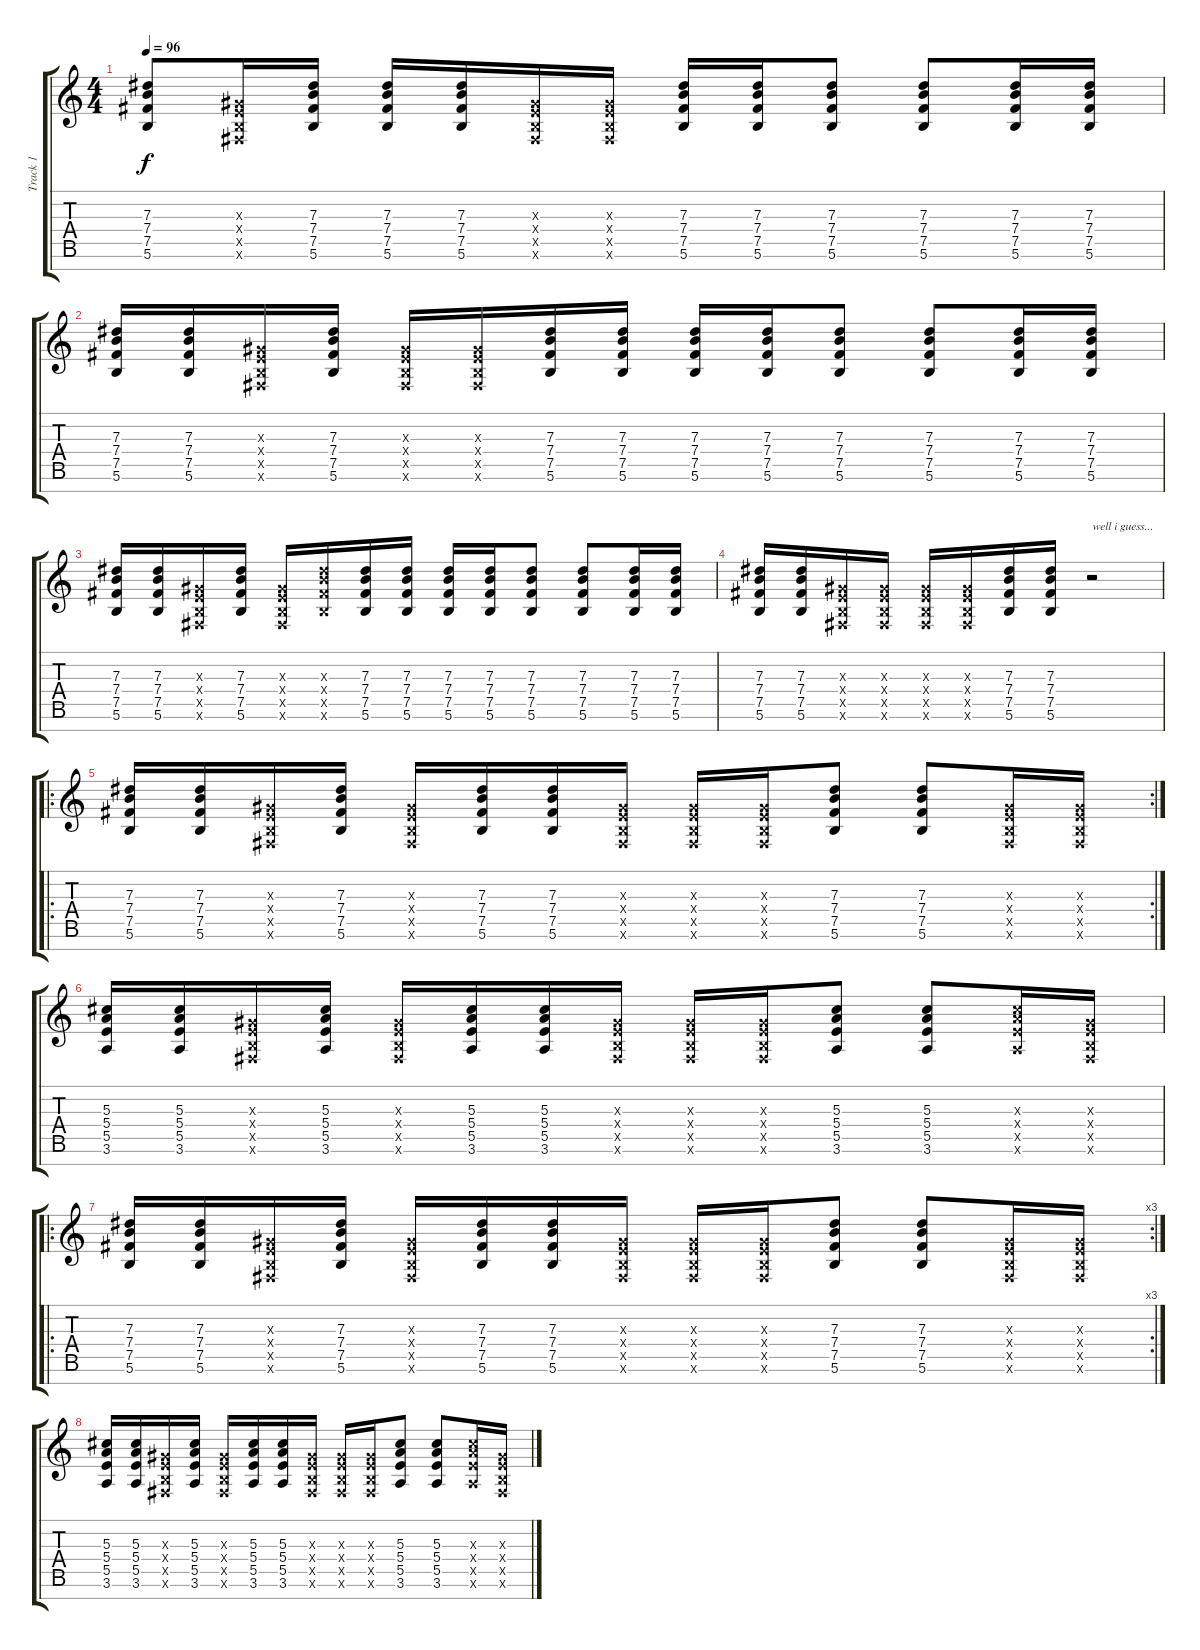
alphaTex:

\track ("Track 1" "Track 1") {instrument electricguitarclean}
\staff {score tabs}
\tuning (Db4 Db4 Ab3 E3 B2 Gb2 B1) {hide}
\ts (4 4)
\tempo 96
\clef g2
\ks c
(7.3 7.4 7.5 5.6).8{dy f instrument electricguitarclean} (0.3{x} 0.4{x} 0.5{x} 0.6{x}).16 (7.3 7.4 7.5 5.6).16 (7.3 7.4 7.5 5.6).16 (7.3 7.4 7.5 5.6).16 (0.3{x} 0.4{x} 0.5{x} 0.6{x}).16 (0.3{x} 0.4{x} 0.5{x} 0.6{x}).16 (7.3 7.4 7.5 5.6).16 (7.3 7.4 7.5 5.6).16 (7.3 7.4 7.5 5.6).8 (7.3 7.4 7.5 5.6).8 (7.3 7.4 7.5 5.6).16 (7.3 7.4 7.5 5.6).16 |
(7.3 7.4 7.5 5.6).16 (7.3 7.4 7.5 5.6).16 (0.3{x} 0.4{x} 0.5{x} 0.6{x}).16 (7.3 7.4 7.5 5.6).16 (0.3{x} 0.4{x} 0.5{x} 0.6{x}).16 (0.3{x} 0.4{x} 0.5{x} 0.6{x}).16 (7.3 7.4 7.5 5.6).16 (7.3 7.4 7.5 5.6).16 (7.3 7.4 7.5 5.6).16 (7.3 7.4 7.5 5.6).16 (7.3 7.4 7.5 5.6).8 (7.3 7.4 7.5 5.6).8 (7.3 7.4 7.5 5.6).16 (7.3 7.4 7.5 5.6).16 |
(7.3 7.4 7.5 5.6).16 (7.3 7.4 7.5 5.6).16 (0.3{x} 0.4{x} 0.5{x} 0.6{x}).16 (7.3 7.4 7.5 5.6).16 (0.3{x} 0.4{x} 0.5{x} 0.6{x}).16 (7.3{x} 7.4{x} 7.5{x} 5.6{x}).16 (7.3 7.4 7.5 5.6).16 (7.3 7.4 7.5 5.6).16 (7.3 7.4 7.5 5.6).16 (7.3 7.4 7.5 5.6).16 (7.3 7.4 7.5 5.6).8 (7.3 7.4 7.5 5.6).8 (7.3 7.4 7.5 5.6).16 (7.3 7.4 7.5 5.6).16 |
(7.3 7.4 7.5 5.6).16 (7.3 7.4 7.5 5.6).16 (0.3{x} 0.4{x} 0.5{x} 0.6{x}).16 (0.3{x} 0.4{x} 0.5{x} 0.6{x}).16 (0.3{x} 0.4{x} 0.5{x} 0.6{x}).16 (0.3{x} 0.4{x} 0.5{x} 0.6{x}).16 (7.3 7.4 7.5 5.6).16 (7.3 7.4 7.5 5.6).16 r.2{txt "well i guess..."} |
\ro
\rc 2
(7.3 7.4 7.5 5.6).16 (7.3 7.4 7.5 5.6).16 (0.3{x} 0.4{x} 0.5{x} 0.6{x}).16 (7.3 7.4 7.5 5.6).16 (0.3{x} 0.4{x} 0.5{x} 0.6{x}).16 (7.3 7.4 7.5 5.6).16 (7.3 7.4 7.5 5.6).16 (0.3{x} 0.4{x} 0.5{x} 0.6{x}).16 (0.3{x} 0.4{x} 0.5{x} 0.6{x}).16 (0.3{x} 0.4{x} 0.5{x} 0.6{x}).16 (7.3 7.4 7.5 5.6).8 (7.3 7.4 7.5 5.6).8 (0.3{x} 0.4{x} 0.5{x} 0.6{x}).16 (0.3{x} 0.4{x} 0.5{x} 0.6{x}).16 |
(5.3 5.4 5.5 3.6).16 (5.3 5.4 5.5 3.6).16 (0.3{x} 0.4{x} 0.5{x} 0.6{x}).16 (5.3 5.4 5.5 3.6).16 (0.3{x} 0.4{x} 0.5{x} 0.6{x}).16 (5.3 5.4 5.5 3.6).16 (5.3 5.4 5.5 3.6).16 (0.3{x} 0.4{x} 0.5{x} 0.6{x}).16 (0.3{x} 0.4{x} 0.5{x} 0.6{x}).16 (0.3{x} 0.4{x} 0.5{x} 0.6{x}).16 (5.3 5.4 5.5 3.6).8 (5.3 5.4 5.5 3.6).8 (5.3{x} 5.4{x} 5.5{x} 3.6{x}).16 (0.3{x} 0.4{x} 0.5{x} 0.6{x}).16 |
\ro
\rc 3
(7.3 7.4 7.5 5.6).16 (7.3 7.4 7.5 5.6).16 (0.3{x} 0.4{x} 0.5{x} 0.6{x}).16 (7.3 7.4 7.5 5.6).16 (0.3{x} 0.4{x} 0.5{x} 0.6{x}).16 (7.3 7.4 7.5 5.6).16 (7.3 7.4 7.5 5.6).16 (0.3{x} 0.4{x} 0.5{x} 0.6{x}).16 (0.3{x} 0.4{x} 0.5{x} 0.6{x}).16 (0.3{x} 0.4{x} 0.5{x} 0.6{x}).16 (7.3 7.4 7.5 5.6).8 (7.3 7.4 7.5 5.6).8 (0.3{x} 0.4{x} 0.5{x} 0.6{x}).16 (0.3{x} 0.4{x} 0.5{x} 0.6{x}).16 |
(5.3 5.4 5.5 3.6).16 (5.3 5.4 5.5 3.6).16 (0.3{x} 0.4{x} 0.5{x} 0.6{x}).16 (5.3 5.4 5.5 3.6).16 (0.3{x} 0.4{x} 0.5{x} 0.6{x}).16 (5.3 5.4 5.5 3.6).16 (5.3 5.4 5.5 3.6).16 (0.3{x} 0.4{x} 0.5{x} 0.6{x}).16 (0.3{x} 0.4{x} 0.5{x} 0.6{x}).16 (0.3{x} 0.4{x} 0.5{x} 0.6{x}).16 (5.3 5.4 5.5 3.6).8 (5.3 5.4 5.5 3.6).8 (5.3{x} 5.4{x} 5.5{x} 3.6{x}).16 (0.3{x} 0.4{x} 0.5{x} 0.6{x}).16
